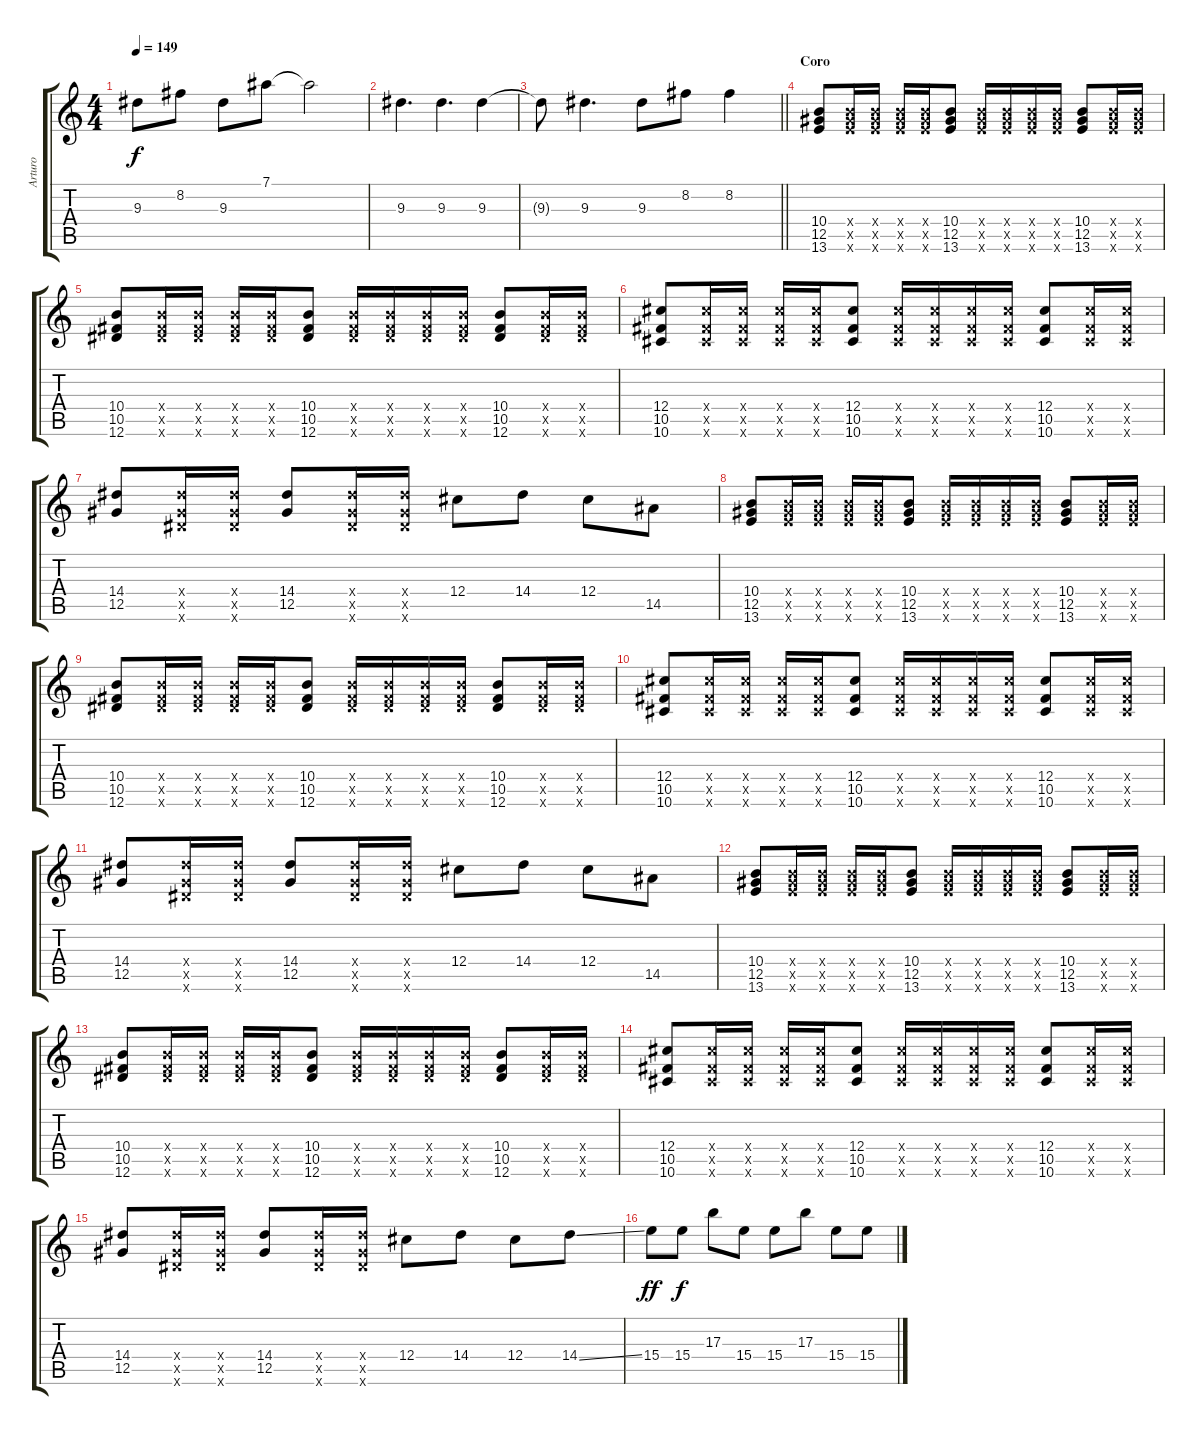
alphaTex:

\track ("Arturo" "Arturo") {instrument distortionguitar}
\staff {score tabs}
\tuning (Eb4 Bb3 Gb3 Db3 Ab2 Eb2) {hide}
\ts (4 4)
\tempo 149
\clef g2
\ks c
9.3.8{dy f} 8.2.8 9.3.8 7.1.8 7.1{t}.2 |
9.3.4{d} 9.3.4{d} 9.3.4 |
\barLineRight lightlight
9.3{t}.8 9.3.4{d} 9.3.8 8.2.8 8.2.4 |
\section ("" "Coro")
(10.4 12.5 13.6).8 (10.4{x} 12.5{x} 13.6{x}).16 (10.4{x} 12.5{x} 13.6{x}).16 (10.4{x} 12.5{x} 13.6{x}).16 (10.4{x} 12.5{x} 13.6{x}).16 (10.4 12.5 13.6).8 (10.4{x} 12.5{x} 13.6{x}).16 (10.4{x} 12.5{x} 13.6{x}).16 (10.4{x} 12.5{x} 13.6{x}).16 (10.4{x} 12.5{x} 13.6{x}).16 (10.4 12.5 13.6).8 (10.4{x} 12.5{x} 13.6{x}).16 (10.4{x} 12.5{x} 13.6{x}).16 |
(10.4 10.5 12.6).8 (10.4{x} 10.5{x} 12.6{x}).16 (10.4{x} 10.5{x} 12.6{x}).16 (10.4{x} 10.5{x} 12.6{x}).16 (10.4{x} 10.5{x} 12.6{x}).16 (10.4 10.5 12.6).8 (10.4{x} 10.5{x} 12.6{x}).16 (10.4{x} 10.5{x} 12.6{x}).16 (10.4{x} 10.5{x} 12.6{x}).16 (10.4{x} 10.5{x} 12.6{x}).16 (10.4 10.5 12.6).8 (10.4{x} 10.5{x} 12.6{x}).16 (10.4{x} 10.5{x} 12.6{x}).16 |
(12.4 10.5 10.6).8 (12.4{x} 10.5{x} 10.6{x}).16 (12.4{x} 10.5{x} 10.6{x}).16 (12.4{x} 10.5{x} 10.6{x}).16 (12.4{x} 10.5{x} 10.6{x}).16 (12.4 10.5 10.6).8 (12.4{x} 10.5{x} 10.6{x}).16 (12.4{x} 10.5{x} 10.6{x}).16 (12.4{x} 10.5{x} 10.6{x}).16 (12.4{x} 10.5{x} 10.6{x}).16 (12.4 10.5 10.6).8 (12.4{x} 10.5{x} 10.6{x}).16 (12.4{x} 10.5{x} 10.6{x}).16 |
(14.4 12.5).8 (14.4{x} 12.5{x} 12.6{x}).16 (14.4{x} 12.5{x} 12.6{x}).16 (14.4 12.5).8 (14.4{x} 12.5{x} 12.6{x}).16 (14.4{x} 12.5{x} 12.6{x}).16 12.4.8 14.4.8 12.4.8 14.5.8 |
(10.4 12.5 13.6).8 (10.4{x} 12.5{x} 13.6{x}).16 (10.4{x} 12.5{x} 13.6{x}).16 (10.4{x} 12.5{x} 13.6{x}).16 (10.4{x} 12.5{x} 13.6{x}).16 (10.4 12.5 13.6).8 (10.4{x} 12.5{x} 13.6{x}).16 (10.4{x} 12.5{x} 13.6{x}).16 (10.4{x} 12.5{x} 13.6{x}).16 (10.4{x} 12.5{x} 13.6{x}).16 (10.4 12.5 13.6).8 (10.4{x} 12.5{x} 13.6{x}).16 (10.4{x} 12.5{x} 13.6{x}).16 |
(10.4 10.5 12.6).8 (10.4{x} 10.5{x} 12.6{x}).16 (10.4{x} 10.5{x} 12.6{x}).16 (10.4{x} 10.5{x} 12.6{x}).16 (10.4{x} 10.5{x} 12.6{x}).16 (10.4 10.5 12.6).8 (10.4{x} 10.5{x} 12.6{x}).16 (10.4{x} 10.5{x} 12.6{x}).16 (10.4{x} 10.5{x} 12.6{x}).16 (10.4{x} 10.5{x} 12.6{x}).16 (10.4 10.5 12.6).8 (10.4{x} 10.5{x} 12.6{x}).16 (10.4{x} 10.5{x} 12.6{x}).16 |
(12.4 10.5 10.6).8 (12.4{x} 10.5{x} 10.6{x}).16 (12.4{x} 10.5{x} 10.6{x}).16 (12.4{x} 10.5{x} 10.6{x}).16 (12.4{x} 10.5{x} 10.6{x}).16 (12.4 10.5 10.6).8 (12.4{x} 10.5{x} 10.6{x}).16 (12.4{x} 10.5{x} 10.6{x}).16 (12.4{x} 10.5{x} 10.6{x}).16 (12.4{x} 10.5{x} 10.6{x}).16 (12.4 10.5 10.6).8 (12.4{x} 10.5{x} 10.6{x}).16 (12.4{x} 10.5{x} 10.6{x}).16 |
(14.4 12.5).8 (14.4{x} 12.5{x} 12.6{x}).16 (14.4{x} 12.5{x} 12.6{x}).16 (14.4 12.5).8 (14.4{x} 12.5{x} 12.6{x}).16 (14.4{x} 12.5{x} 12.6{x}).16 12.4.8 14.4.8 12.4.8 14.5.8 |
(10.4 12.5 13.6).8 (10.4{x} 12.5{x} 13.6{x}).16 (10.4{x} 12.5{x} 13.6{x}).16 (10.4{x} 12.5{x} 13.6{x}).16 (10.4{x} 12.5{x} 13.6{x}).16 (10.4 12.5 13.6).8 (10.4{x} 12.5{x} 13.6{x}).16 (10.4{x} 12.5{x} 13.6{x}).16 (10.4{x} 12.5{x} 13.6{x}).16 (10.4{x} 12.5{x} 13.6{x}).16 (10.4 12.5 13.6).8 (10.4{x} 12.5{x} 13.6{x}).16 (10.4{x} 12.5{x} 13.6{x}).16 |
(10.4 10.5 12.6).8 (10.4{x} 10.5{x} 12.6{x}).16 (10.4{x} 10.5{x} 12.6{x}).16 (10.4{x} 10.5{x} 12.6{x}).16 (10.4{x} 10.5{x} 12.6{x}).16 (10.4 10.5 12.6).8 (10.4{x} 10.5{x} 12.6{x}).16 (10.4{x} 10.5{x} 12.6{x}).16 (10.4{x} 10.5{x} 12.6{x}).16 (10.4{x} 10.5{x} 12.6{x}).16 (10.4 10.5 12.6).8 (10.4{x} 10.5{x} 12.6{x}).16 (10.4{x} 10.5{x} 12.6{x}).16 |
(12.4 10.5 10.6).8 (12.4{x} 10.5{x} 10.6{x}).16 (12.4{x} 10.5{x} 10.6{x}).16 (12.4{x} 10.5{x} 10.6{x}).16 (12.4{x} 10.5{x} 10.6{x}).16 (12.4 10.5 10.6).8 (12.4{x} 10.5{x} 10.6{x}).16 (12.4{x} 10.5{x} 10.6{x}).16 (12.4{x} 10.5{x} 10.6{x}).16 (12.4{x} 10.5{x} 10.6{x}).16 (12.4 10.5 10.6).8 (12.4{x} 10.5{x} 10.6{x}).16 (12.4{x} 10.5{x} 10.6{x}).16 |
(14.4 12.5).8 (14.4{x} 12.5{x} 12.6{x}).16 (14.4{x} 12.5{x} 12.6{x}).16 (14.4 12.5).8 (14.4{x} 12.5{x} 12.6{x}).16 (14.4{x} 12.5{x} 12.6{x}).16 12.4.8 14.4.8 12.4.8 14.4{ss}.8 |
15.4.8{dy ff} 15.4.8{dy f} 17.3.8 15.4.8 15.4.8 17.3.8 15.4.8 15.4.8
